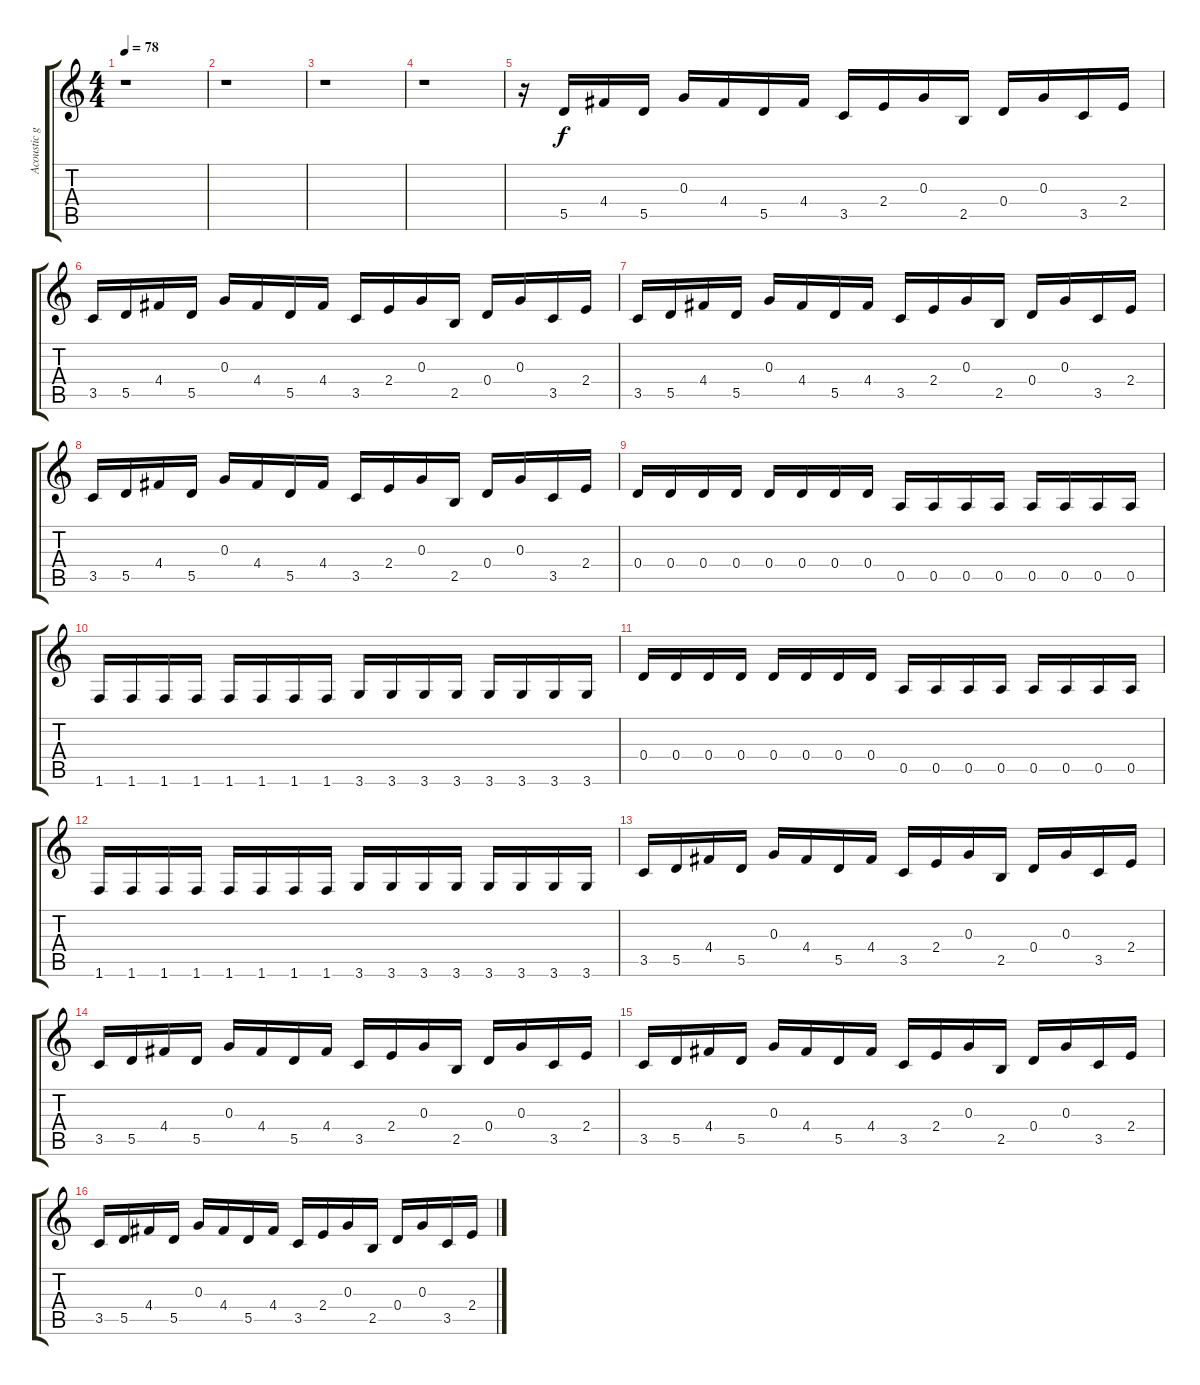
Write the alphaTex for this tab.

\track ("Acoustic guitar" "Acoustic g") {instrument acousticguitarsteel}
\staff {score tabs}
\tuning (E4 B3 G3 D3 A2 E2) {hide}
\ts (4 4)
\tempo 78
\clef g2
\ks c
r.1{dy f instrument acousticguitarsteel} |
r.1 |
r.1 |
r.1 |
r.16 5.5.16 4.4.16 5.5.16 0.3.16 4.4.16 5.5.16 4.4.16 3.5.16 2.4.16 0.3.16 2.5.16 0.4.16 0.3.16 3.5.16 2.4.16 |
3.5.16 5.5.16 4.4.16 5.5.16 0.3.16 4.4.16 5.5.16 4.4.16 3.5.16 2.4.16 0.3.16 2.5.16 0.4.16 0.3.16 3.5.16 2.4.16 |
3.5.16 5.5.16 4.4.16 5.5.16 0.3.16 4.4.16 5.5.16 4.4.16 3.5.16 2.4.16 0.3.16 2.5.16 0.4.16 0.3.16 3.5.16 2.4.16 |
3.5.16 5.5.16 4.4.16 5.5.16 0.3.16 4.4.16 5.5.16 4.4.16 3.5.16 2.4.16 0.3.16 2.5.16 0.4.16 0.3.16 3.5.16 2.4.16 |
0.4.16 0.4.16 0.4.16 0.4.16 0.4.16 0.4.16 0.4.16 0.4.16 0.5.16 0.5.16 0.5.16 0.5.16 0.5.16 0.5.16 0.5.16 0.5.16 |
1.6.16 1.6.16 1.6.16 1.6.16 1.6.16 1.6.16 1.6.16 1.6.16 3.6.16 3.6.16 3.6.16 3.6.16 3.6.16 3.6.16 3.6.16 3.6.16 |
0.4.16 0.4.16 0.4.16 0.4.16 0.4.16 0.4.16 0.4.16 0.4.16 0.5.16 0.5.16 0.5.16 0.5.16 0.5.16 0.5.16 0.5.16 0.5.16 |
1.6.16 1.6.16 1.6.16 1.6.16 1.6.16 1.6.16 1.6.16 1.6.16 3.6.16 3.6.16 3.6.16 3.6.16 3.6.16 3.6.16 3.6.16 3.6.16 |
3.5.16 5.5.16 4.4.16 5.5.16 0.3.16 4.4.16 5.5.16 4.4.16 3.5.16 2.4.16 0.3.16 2.5.16 0.4.16 0.3.16 3.5.16 2.4.16 |
3.5.16 5.5.16 4.4.16 5.5.16 0.3.16 4.4.16 5.5.16 4.4.16 3.5.16 2.4.16 0.3.16 2.5.16 0.4.16 0.3.16 3.5.16 2.4.16 |
3.5.16 5.5.16 4.4.16 5.5.16 0.3.16 4.4.16 5.5.16 4.4.16 3.5.16 2.4.16 0.3.16 2.5.16 0.4.16 0.3.16 3.5.16 2.4.16 |
3.5.16 5.5.16 4.4.16 5.5.16 0.3.16 4.4.16 5.5.16 4.4.16 3.5.16 2.4.16 0.3.16 2.5.16 0.4.16 0.3.16 3.5.16 2.4.16
